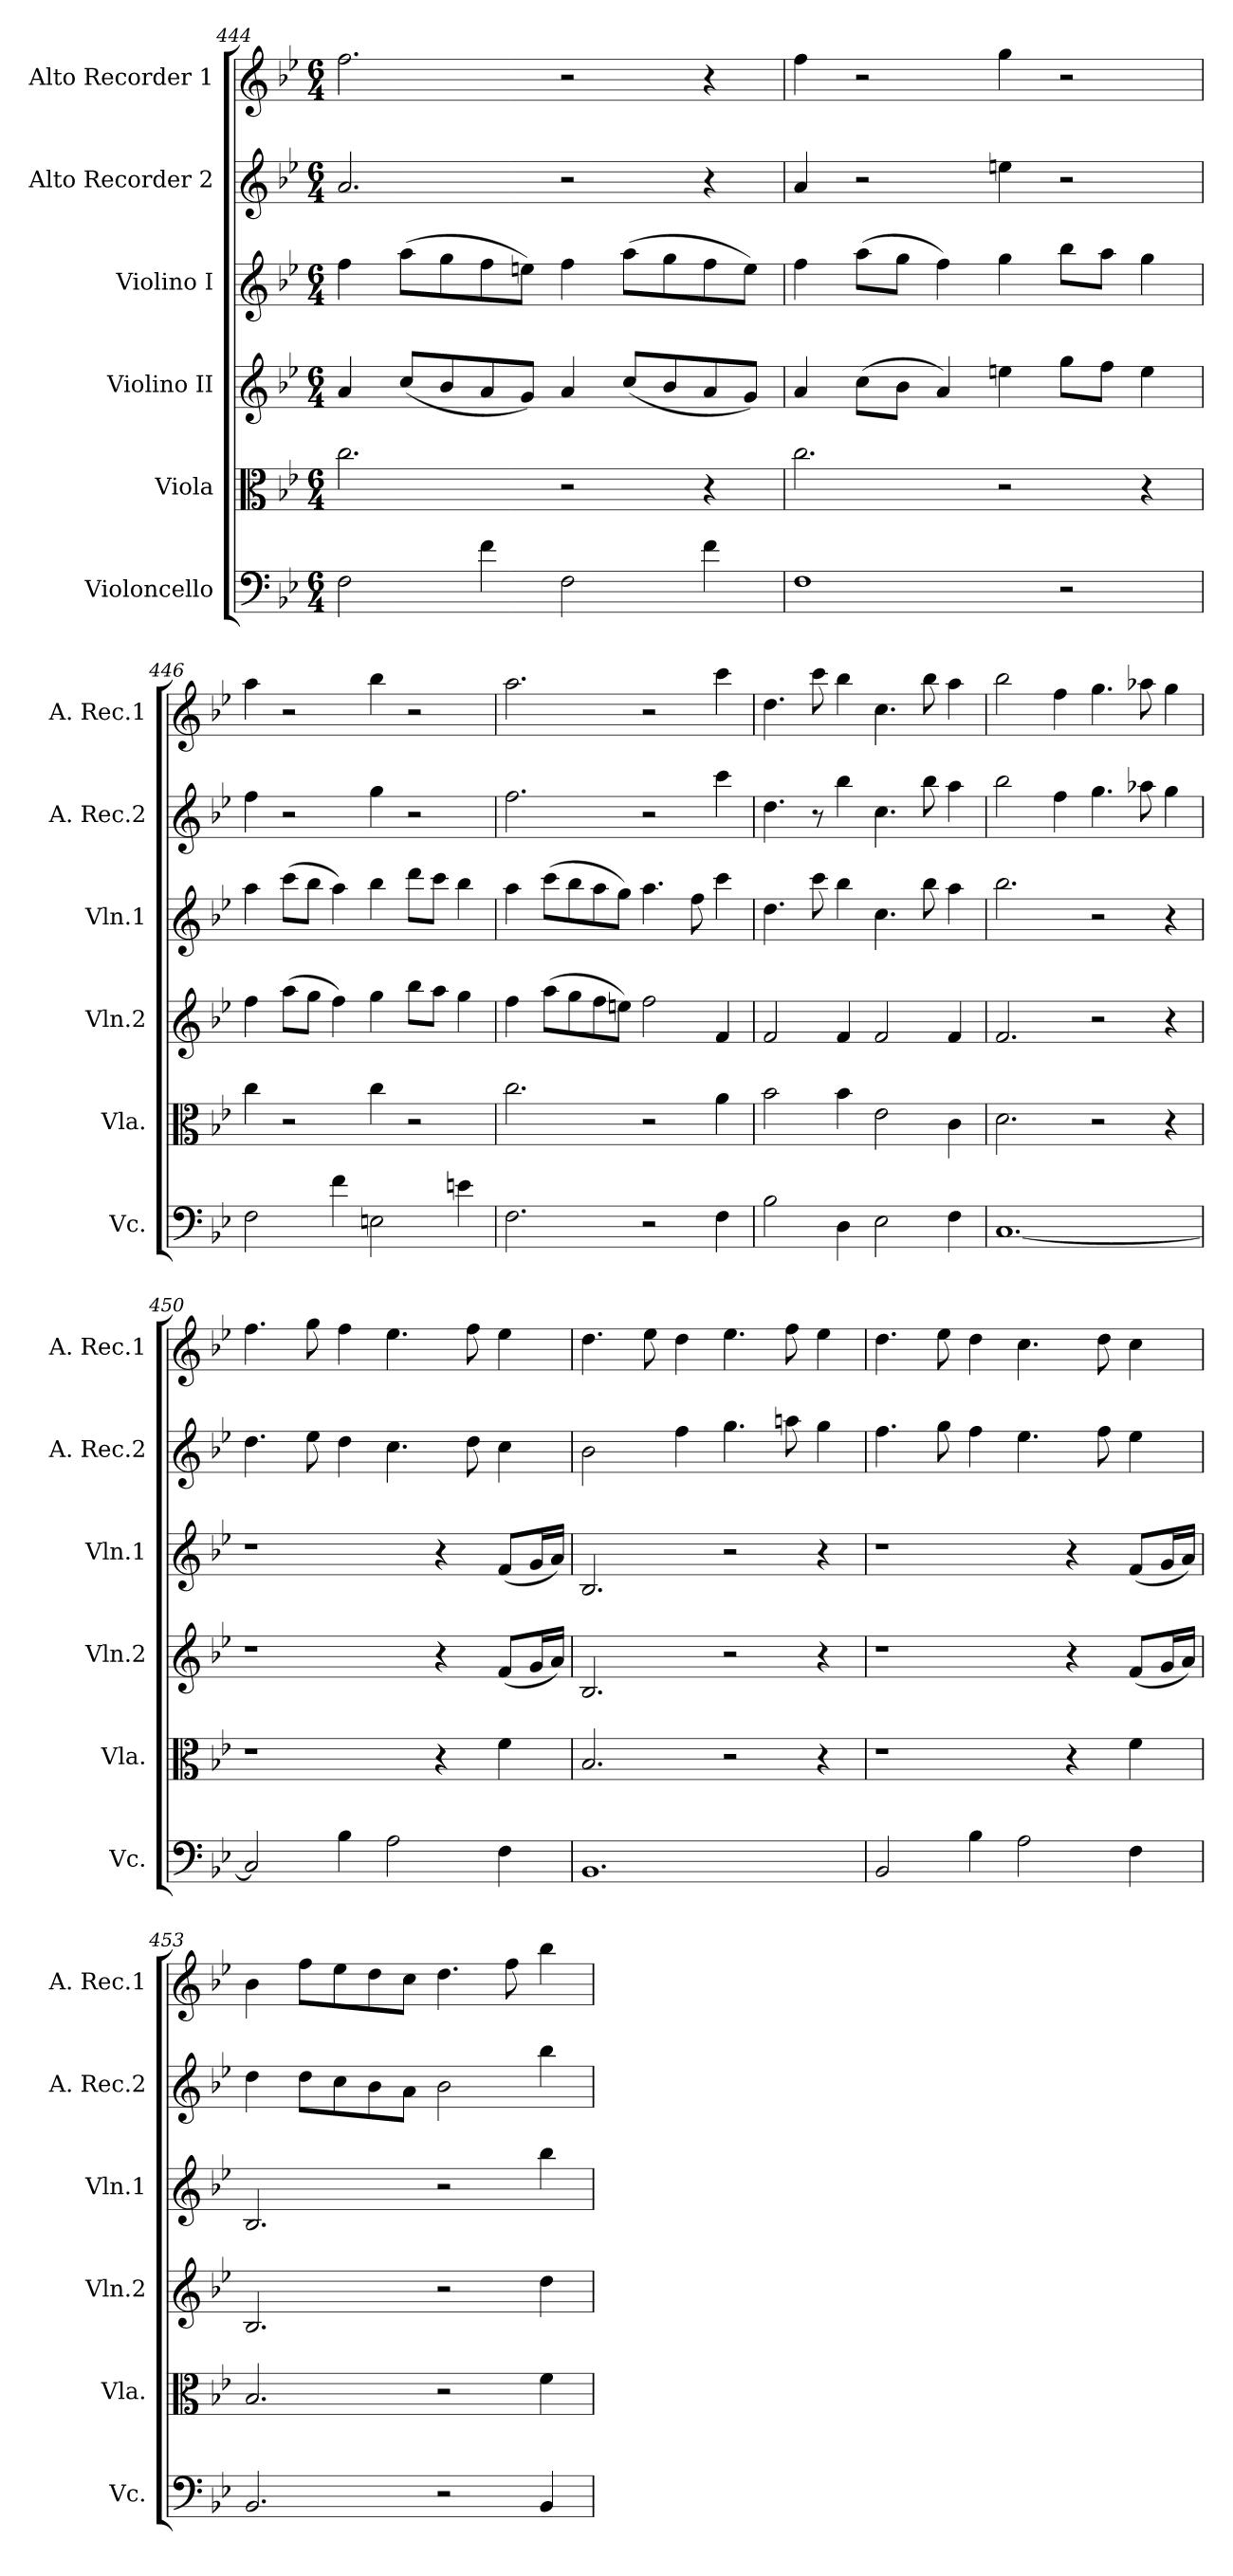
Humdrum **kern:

**kern	**kern	**kern	**kern	**kern	**kern
*part6	*part5	*part4	*part3	*part2	*part1
*staff6	*staff5	*staff4	*staff3	*staff2	*staff1
*I"Violoncello	*I"Viola	*I"Violino II	*I"Violino I	*I"Alto Recorder 2	*I"Alto Recorder 1
*I'Vc.	*I'Vla.	*I'Vln.2	*I'Vln.1	*I'A. Rec.2	*I'A. Rec.1
*clefF4	*clefC3	*clefG2	*clefG2	*clefG2	*clefG2
*k[b-e-]	*k[b-e-]	*k[b-e-]	*k[b-e-]	*k[b-e-]	*k[b-e-]
*M6/4	*M6/4	*M6/4	*M6/4	*M6/4	*M6/4
=444	=444	=444	=444	=444	=444
2F\	2.cc\	4a/	4ff\	2.a/	2.ff\
.	.	(8cc/L	(8aa\L	.	.
.	.	8b-/	8gg\	.	.
4f\	.	8a/	8ff\	.	.
.	.	8g/J)	8een\J)	.	.
2F\	2r	4a/	4ff\	2r	2r
.	.	(8cc/L	(8aa\L	.	.
.	.	8b-/	8gg\	.	.
4f\	4r	8a/	8ff\	4r	4r
.	.	8g/J)	8ee\J)	.	.
=445	=445	=445	=445	=445	=445
1F	2.cc\	4a/	4ff\	4a/	4ff\
.	.	(8cc\L	(8aa\L	2r	2r
.	.	8b-\J	8gg\J	.	.
.	.	4a/)	4ff\)	.	.
.	2r	4een\	4gg\	4een\	4gg\
2r	.	8gg\L	8bb-\L	2r	2r
.	.	8ff\J	8aa\J	.	.
.	4r	4ee\	4gg\	.	.
=446	=446	=446	=446	=446	=446
2F\	4cc\	4ff\	4aa\	4ff\	4aa\
.	2r	(8aa\L	(8ccc\L	2r	2r
.	.	8gg\J	8bb-\J	.	.
4f\	.	4ff\)	4aa\)	.	.
2En\	4cc\	4gg\	4bb-\	4gg\	4bb-\
.	2r	8bb-\L	8ddd\L	2r	2r
.	.	8aa\J	8ccc\J	.	.
4en\	.	4gg\	4bb-\	.	.
=447	=447	=447	=447	=447	=447
2.F\	2.cc\	4ff\	4aa\	2.ff\	2.aa\
.	.	(8aa\L	(8ccc\L	.	.
.	.	8gg\	8bb-\	.	.
.	.	8ff\	8aa\	.	.
.	.	8een\J)	8gg\J)	.	.
2r	2r	2ff\	4.aa\	2r	2r
.	.	.	8ff\	.	.
4F\	4a\	4f/	4ccc\	4ccc\	4ccc\
=448	=448	=448	=448	=448	=448
2B-\	2b-\	2f/	4.dd\	4.dd\	4.dd\
.	.	.	8ccc\	8r	8ccc\
4D\	4b-\	4f/	4bb-\	4bb-\	4bb-\
2E-\	2e-\	2f/	4.cc\	4.cc\	4.cc\
.	.	.	8bb-\	8bb-\	8bb-\
4F\	4c\	4f/	4aa\	4aa\	4aa\
=449	=449	=449	=449	=449	=449
[1.C	2.d\	2.f/	2.bb-\	2bb-\	2bb-\
.	.	.	.	4ff\	4ff\
.	2r	2r	2r	4.gg\	4.gg\
.	.	.	.	8aa-X\	8aa-X\
.	4r	4r	4r	4gg\	4gg\
=450	=450	=450	=450	=450	=450
2C/]	1r	1r	1r	4.dd\	4.ff\
.	.	.	.	8ee-\	8gg\
4B-\	.	.	.	4dd\	4ff\
2A\	.	.	.	4.cc\	4.ee-\
.	4r	4r	4r	.	.
.	.	.	.	8dd\	8ff\
4F\	4f\	(8f/L	(8f/L	4cc\	4ee-\
.	.	16g/L	16g/L	.	.
.	.	16a/JJ)	16a/JJ)	.	.
!!LO:LB:g=z
=451	=451	=451	=451	=451	=451
1.BB-	2.B-/	2.B-/	2.B-/	2b-\	4.dd\
.	.	.	.	.	8ee-\
.	.	.	.	4ff\	4dd\
.	2r	2r	2r	4.gg\	4.ee-\
.	.	.	.	8aan\	8ff\
.	4r	4r	4r	4gg\	4ee-\
=452	=452	=452	=452	=452	=452
2BB-/	1r	1r	1r	4.ff\	4.dd\
.	.	.	.	8gg\	8ee-\
4B-\	.	.	.	4ff\	4dd\
2A\	.	.	.	4.ee-\	4.cc\
.	4r	4r	4r	.	.
.	.	.	.	8ff\	8dd\
4F\	4f\	(8f/L	(8f/L	4ee-\	4cc\
.	.	16g/L	16g/L	.	.
.	.	16a/JJ)	16a/JJ)	.	.
=453	=453	=453	=453	=453	=453
2.BB-/	2.B-/	2.B-/	2.B-/	4dd\	4b-\
.	.	.	.	8dd\L	8ff\L
.	.	.	.	8cc\	8ee-\
.	.	.	.	8b-\	8dd\
.	.	.	.	8a\J	8cc\J
2r	2r	2r	2r	2b-\	4.dd\
.	.	.	.	.	8ff\
4BB-/	4f\	4dd\	4bb-\	4bb-\	4bb-\
=	=	=	=	=	=
*-	*-	*-	*-	*-	*-
